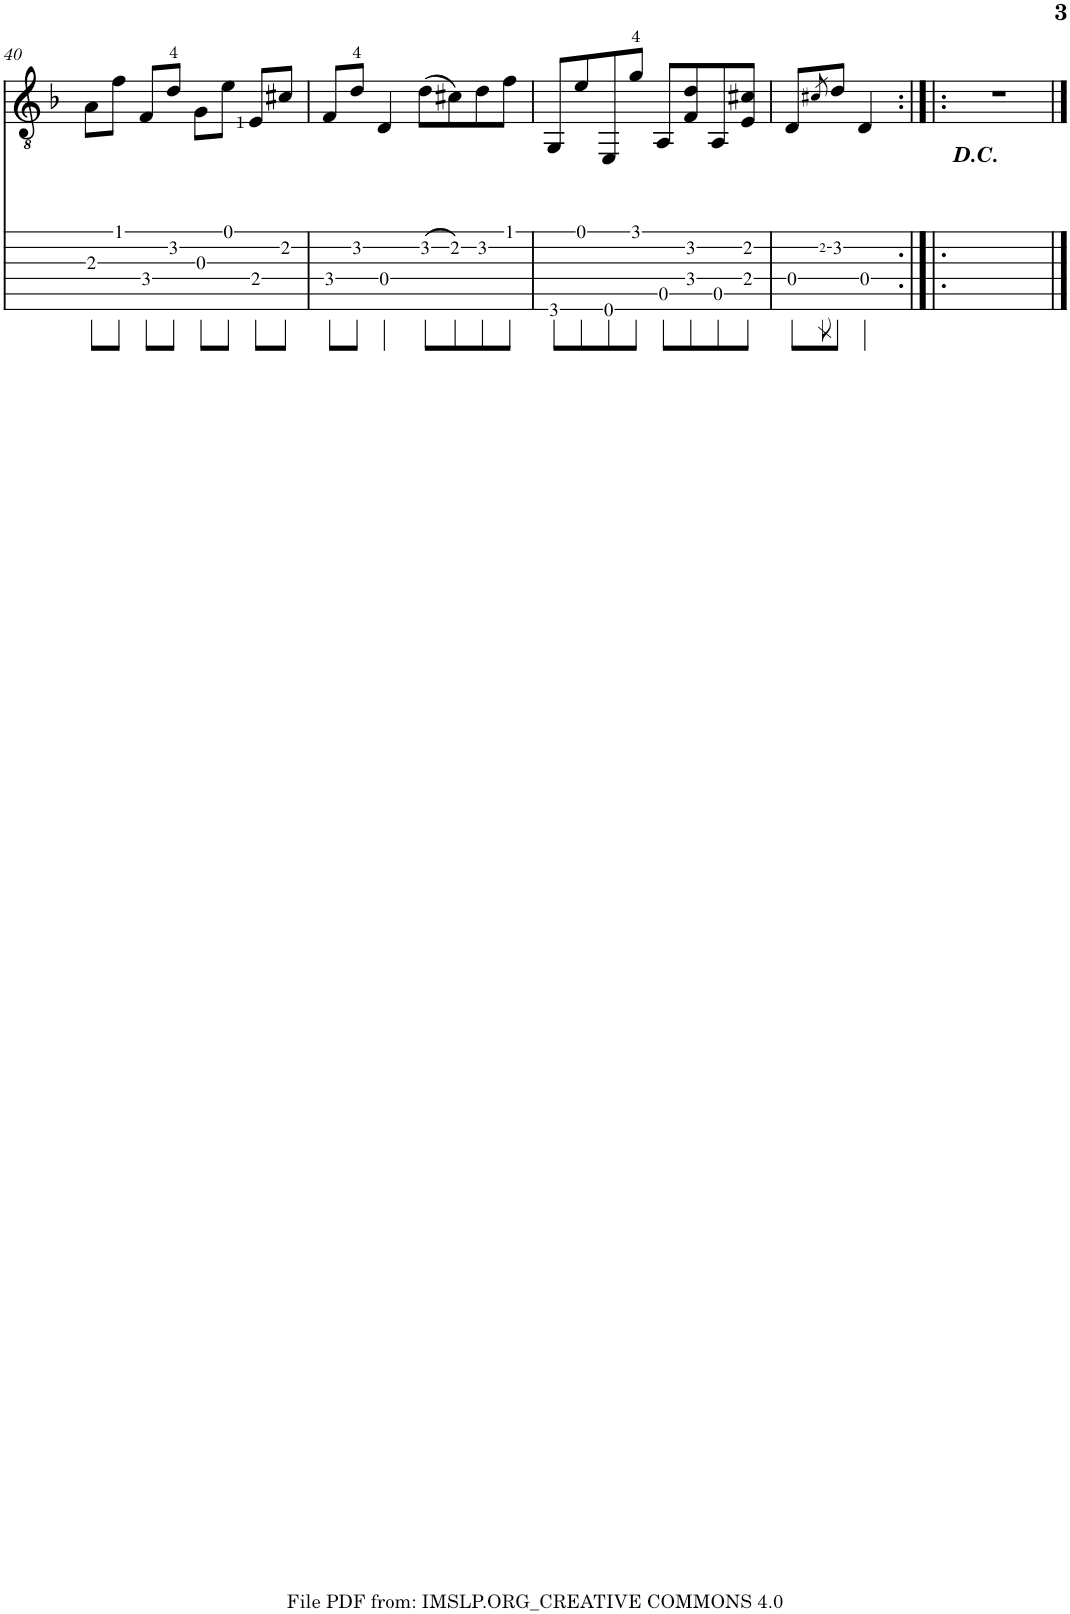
**kern	**kern
*part2	*part1
*staff2	*staff1
*I"Chitarra classica (Intavolatura)	*I"Classical Guitar
!!LO:PB:g=z
*	*clefGv2
*k[b-]	*k[b-]
*M2/2	*M2/2
*met(c|)	*met(c|)
=40	=40
8A\L	8A\L
8f\J	8f\J
8F\L	8F/L
8d\J	8d/J
8G\L	8G\L
8e\J	8e\J
8E\L	8E/L
8c#X\J	8c#X/J
=41	=41
8F\L	8F/L
8d\J	8d/J
4D\	4D/
(8d\L	(8d\L
8c#X\)	8c#X\)
8d\	8d\
8f\J	8f\J
=42	=42
8GG\L	8GG/L
8e\	8e/
8EE\	8EE/
8g\J	8g/J
8AA\L	8AA/L
8F\ 8d\	8F/ 8d/
8AA\	8AA/
8E\ 8c#X\J	8E/ 8c#X/J
=43	=43
8D\L	8D/L
8qc#X\	8qc#X/
8d\J	8d/J
4D\	4D/
=44:|!|:	=44:|!|:
1r	1r
==	==
*-	*-
